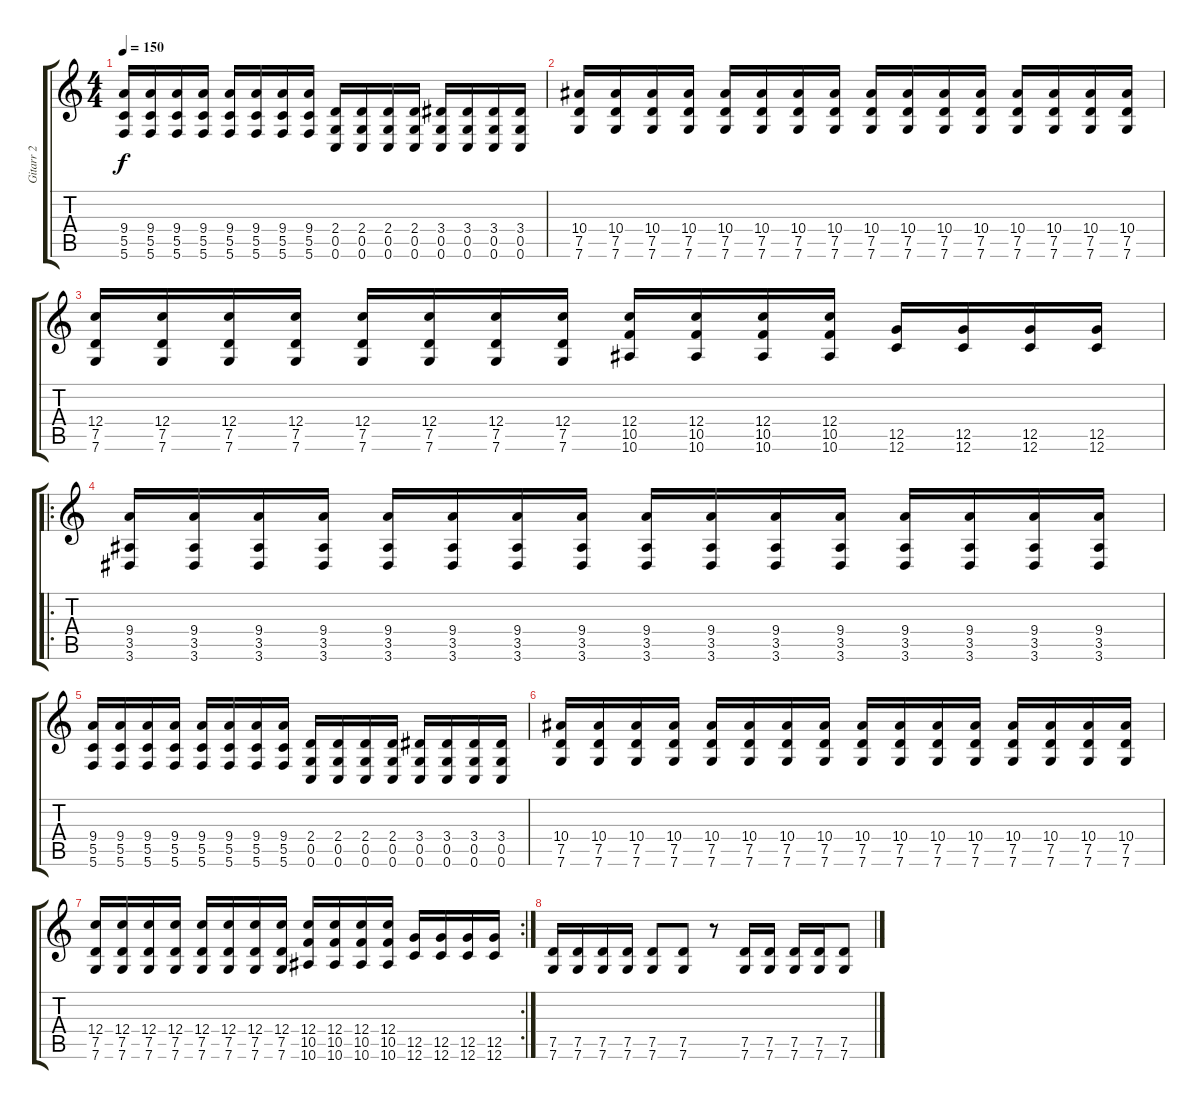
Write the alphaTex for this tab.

\track ("Gitarr 2" "Gitarr 2") {instrument distortionguitar}
\staff {score tabs}
\tuning (D4 A3 F3 C3 G2 C2) {hide}
\ts (4 4)
\tempo 150
\clef g2
\ks c
(9.4 5.5 5.6).16{dy f} (9.4 5.5 5.6).16 (9.4 5.5 5.6).16 (9.4 5.5 5.6).16 (9.4 5.5 5.6).16 (9.4 5.5 5.6).16 (9.4 5.5 5.6).16 (9.4 5.5 5.6).16 (2.4 0.5 0.6).16 (2.4 0.5 0.6).16 (2.4 0.5 0.6).16 (2.4 0.5 0.6).16 (3.4 0.5 0.6).16 (3.4 0.5 0.6).16 (3.4 0.5 0.6).16 (3.4 0.5 0.6).16 |
(10.4 7.5 7.6).16 (10.4 7.5 7.6).16 (10.4 7.5 7.6).16 (10.4 7.5 7.6).16 (10.4 7.5 7.6).16 (10.4 7.5 7.6).16 (10.4 7.5 7.6).16 (10.4 7.5 7.6).16 (10.4 7.5 7.6).16 (10.4 7.5 7.6).16 (10.4 7.5 7.6).16 (10.4 7.5 7.6).16 (10.4 7.5 7.6).16 (10.4 7.5 7.6).16 (10.4 7.5 7.6).16 (10.4 7.5 7.6).16 |
(12.4 7.5 7.6).16 (12.4 7.5 7.6).16 (12.4 7.5 7.6).16 (12.4 7.5 7.6).16 (12.4 7.5 7.6).16 (12.4 7.5 7.6).16 (12.4 7.5 7.6).16 (12.4 7.5 7.6).16 (12.4 10.5 10.6).16 (12.4 10.5 10.6).16 (12.4 10.5 10.6).16 (12.4 10.5 10.6).16 (12.5 12.6).16 (12.5 12.6).16 (12.5 12.6).16 (12.5 12.6).16 |
\ro
(9.4 3.5 3.6).16 (9.4 3.5 3.6).16 (9.4 3.5 3.6).16 (9.4 3.5 3.6).16 (9.4 3.5 3.6).16 (9.4 3.5 3.6).16 (9.4 3.5 3.6).16 (9.4 3.5 3.6).16 (9.4 3.5 3.6).16 (9.4 3.5 3.6).16 (9.4 3.5 3.6).16 (9.4 3.5 3.6).16 (9.4 3.5 3.6).16 (9.4 3.5 3.6).16 (9.4 3.5 3.6).16 (9.4 3.5 3.6).16 |
(9.4 5.5 5.6).16 (9.4 5.5 5.6).16 (9.4 5.5 5.6).16 (9.4 5.5 5.6).16 (9.4 5.5 5.6).16 (9.4 5.5 5.6).16 (9.4 5.5 5.6).16 (9.4 5.5 5.6).16 (2.4 0.5 0.6).16 (2.4 0.5 0.6).16 (2.4 0.5 0.6).16 (2.4 0.5 0.6).16 (3.4 0.5 0.6).16 (3.4 0.5 0.6).16 (3.4 0.5 0.6).16 (3.4 0.5 0.6).16 |
(10.4 7.5 7.6).16 (10.4 7.5 7.6).16 (10.4 7.5 7.6).16 (10.4 7.5 7.6).16 (10.4 7.5 7.6).16 (10.4 7.5 7.6).16 (10.4 7.5 7.6).16 (10.4 7.5 7.6).16 (10.4 7.5 7.6).16 (10.4 7.5 7.6).16 (10.4 7.5 7.6).16 (10.4 7.5 7.6).16 (10.4 7.5 7.6).16 (10.4 7.5 7.6).16 (10.4 7.5 7.6).16 (10.4 7.5 7.6).16 |
\rc 2
(12.4 7.5 7.6).16 (12.4 7.5 7.6).16 (12.4 7.5 7.6).16 (12.4 7.5 7.6).16 (12.4 7.5 7.6).16 (12.4 7.5 7.6).16 (12.4 7.5 7.6).16 (12.4 7.5 7.6).16 (12.4 10.5 10.6).16 (12.4 10.5 10.6).16 (12.4 10.5 10.6).16 (12.4 10.5 10.6).16 (12.5 12.6).16 (12.5 12.6).16 (12.5 12.6).16 (12.5 12.6).16 |
(7.5 7.6).16 (7.5 7.6).16 (7.5 7.6).16 (7.5 7.6).16 (7.5 7.6).8 (7.5 7.6).8 r.8 (7.5 7.6).16 (7.5 7.6).16 (7.5 7.6).16 (7.5 7.6).16 (7.5 7.6).8
